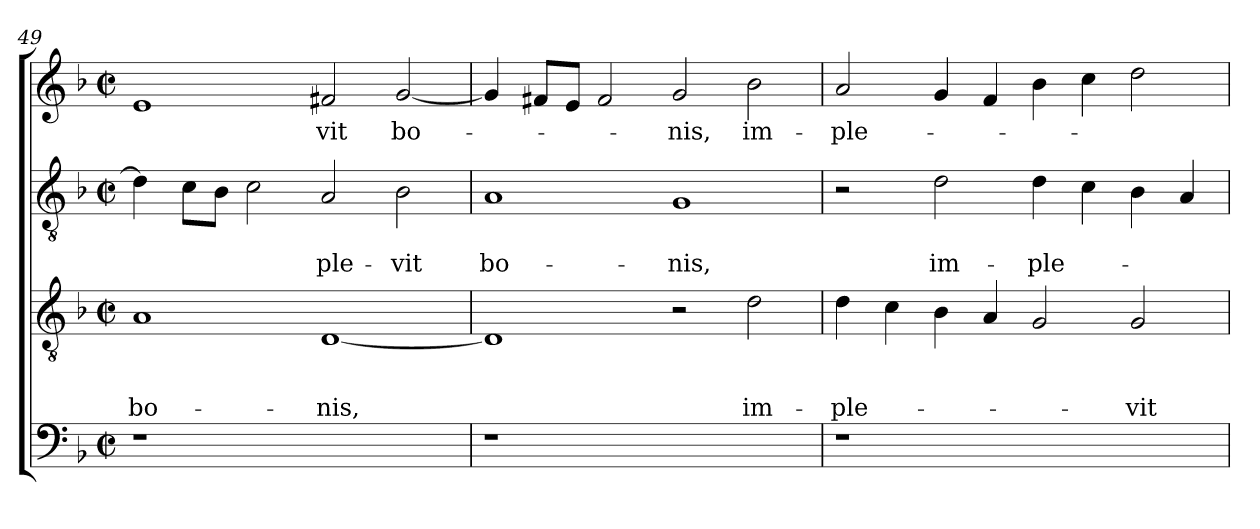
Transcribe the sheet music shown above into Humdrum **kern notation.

**kern	**kern	**text	**text	**text	**kern	**text	**text	**kern	**text
*part4	*part3	*part3	*part3	*part3	*part2	*part2	*part2	*part1	*part1
*staff4	*staff3	*staff3	*staff3	*staff3	*staff2	*staff2	*staff2	*staff1	*staff1
!!LO:LB:g=z
*clefF4	*clefGv2	*	*	*	*clefGv2	*	*	*clefG2	*
*k[b-]	*k[b-]	*	*	*	*k[b-]	*	*	*k[b-]	*
*F:	*F:	*	*	*	*F:	*	*	*F:	*
*M2/2	*M2/2	*	*	*	*M2/2	*	*	*M2/2	*
*met(c|)	*met(c|)	*	*	*	*met(c|)	*	*	*met(c|)	*
=49	=49	=49	=49	=49	=49	=49	=49	=49	=49
!	!	!	!	!LO:LY:b	!	!	!	!	!
1r	1A	.	.	bo-	4d\]	.	.	1e	.
.	.	.	.	.	8c\L	.	.	.	.
.	.	.	.	.	8B-\J	.	.	.	.
.	.	.	.	.	2c\	.	.	.	.
!	!	!	!	!LO:LY:b	!	!	!LO:LY:b	!	!LO:LY:b
1ryy	[<1D	.	.	-nis,	2A/	.	-ple-	2f#X/	-vit
!	!	!	!	!	!	!	!LO:LY:b:rj	!	!LO:LY:b
.	.	.	.	.	2B-\	.	-vit	[<2g/	bo-
=50	=50	=50	=50	=50	=50	=50	=50	=50	=50
!	!	!	!	!	!	!	!LO:LY:b	!	!
1r	1D]	.	.	.	1A	.	bo-	4g/]	.
.	.	.	.	.	.	.	.	8f#/L	.
.	.	.	.	.	.	.	.	8e/J	.
.	.	.	.	.	.	.	.	2f#/	.
!	!	!	!	!	!	!	!LO:LY:b	!	!LO:LY:b
1ryy	2r	.	.	.	1G	.	-nis,	2g/	-nis,
!	!	!	!	!LO:LY:b	!	!	!	!	!LO:LY:b
.	2d\	.	.	im-	.	.	.	2b-\	im-
=51	=51	=51	=51	=51	=51	=51	=51	=51	=51
!	!	!	!	!LO:LY:b	!	!	!	!	!LO:LY:b
1r	4d\	.	.	-ple-	2r	.	.	2a/	-ple-
.	4c\	.	.	.	.	.	.	.	.
!	!	!	!	!	!	!	!LO:LY:b	!	!
.	4B-\	.	.	.	2d\	.	im-	4g/	.
.	4A/	.	.	.	.	.	.	4f/	.
!	!	!	!	!	!	!	!LO:LY:b	!	!
1ryy	2G/	.	.	.	4d\	.	-ple-	4b-\	.
.	.	.	.	.	4c\	.	.	4cc\	.
!	!	!	!	!LO:LY:b	!	!	!	!	!
.	2G/	.	.	-vit	4B-\	.	.	2dd\	.
.	.	.	.	.	4A/	.	.	.	.
=	=	=	=	=	=	=	=	=	=
*-	*-	*-	*-	*-	*-	*-	*-	*-	*-
